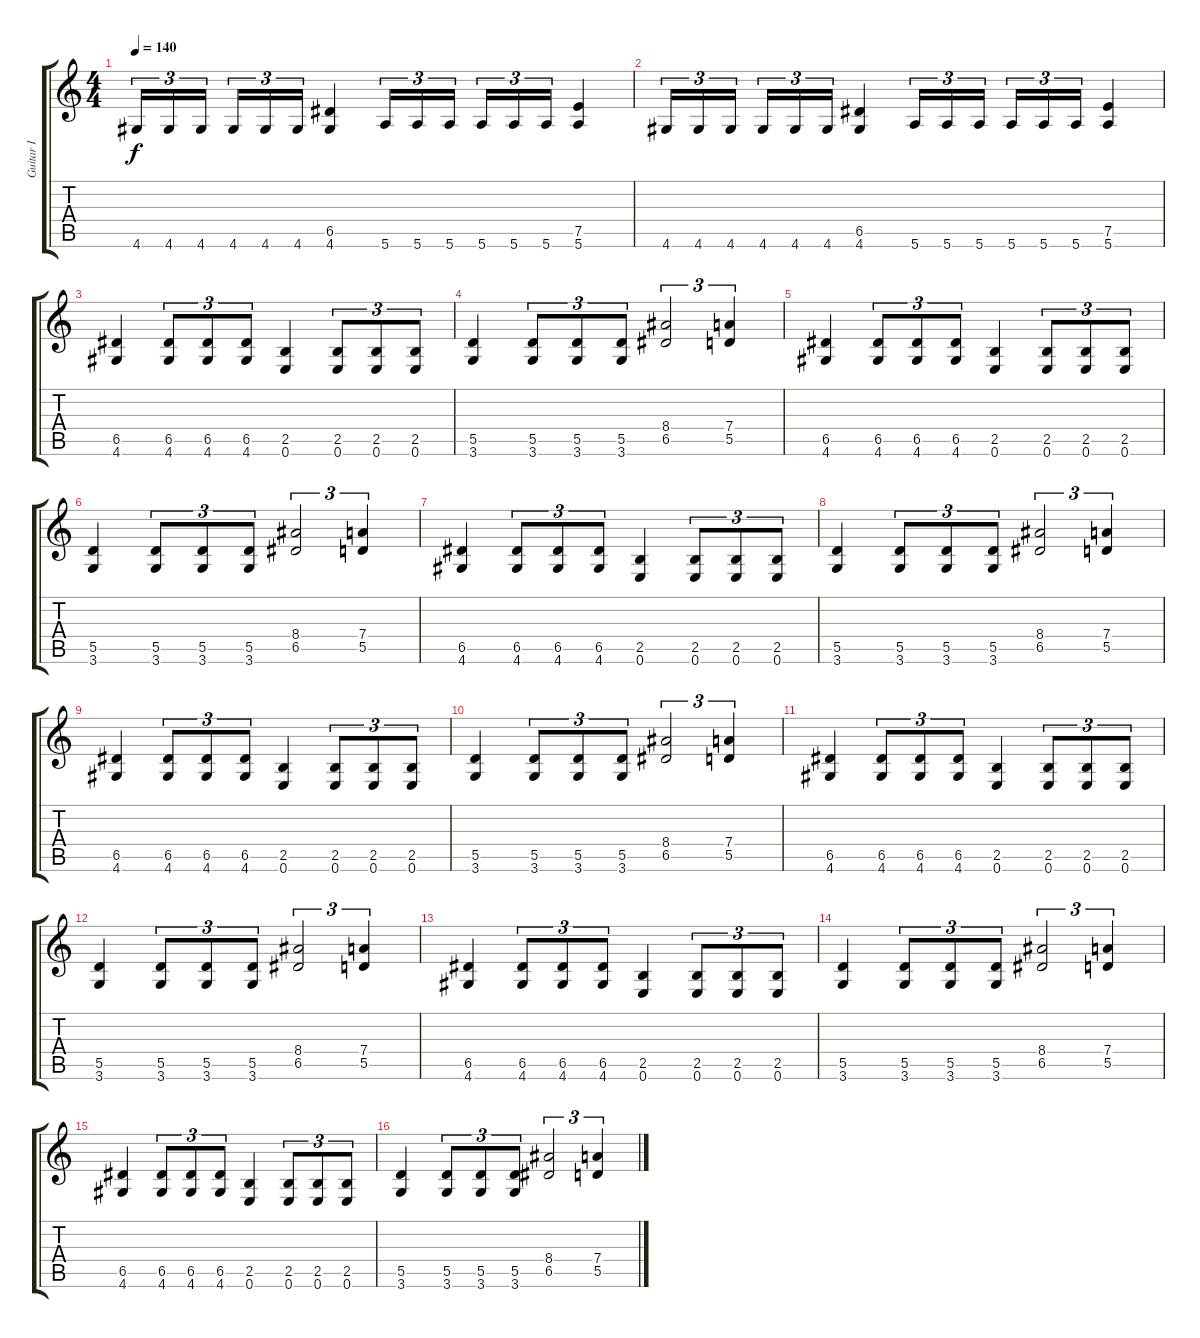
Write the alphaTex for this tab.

\track ("Guitar I" "Guitar I") {instrument distortionguitar}
\staff {score tabs}
\tuning (E4 B3 G3 D3 A2 E2) {hide}
\ts (4 4)
\tempo 140
\clef g2
\ks c
4.6.16{tu (3 2) dy f} 4.6.16{tu (3 2)} 4.6.16{tu (3 2)} 4.6.16{tu (3 2)} 4.6.16{tu (3 2)} 4.6.16{tu (3 2)} (6.5 4.6).4 5.6.16{tu (3 2)} 5.6.16{tu (3 2)} 5.6.16{tu (3 2)} 5.6.16{tu (3 2)} 5.6.16{tu (3 2)} 5.6.16{tu (3 2)} (7.5 5.6).4 |
4.6.16{tu (3 2)} 4.6.16{tu (3 2)} 4.6.16{tu (3 2)} 4.6.16{tu (3 2)} 4.6.16{tu (3 2)} 4.6.16{tu (3 2)} (6.5 4.6).4 5.6.16{tu (3 2)} 5.6.16{tu (3 2)} 5.6.16{tu (3 2)} 5.6.16{tu (3 2)} 5.6.16{tu (3 2)} 5.6.16{tu (3 2)} (7.5 5.6).4 |
(6.5 4.6).4 (6.5 4.6).8{tu (3 2)} (6.5 4.6).8{tu (3 2)} (6.5 4.6).8{tu (3 2)} (2.5 0.6).4 (2.5 0.6).8{tu (3 2)} (2.5 0.6).8{tu (3 2)} (2.5 0.6).8{tu (3 2)} |
(5.5 3.6).4 (5.5 3.6).8{tu (3 2)} (5.5 3.6).8{tu (3 2)} (5.5 3.6).8{tu (3 2)} (8.4 6.5).2{tu (3 2)} (7.4 5.5).4{tu (3 2)} |
(6.5 4.6).4 (6.5 4.6).8{tu (3 2)} (6.5 4.6).8{tu (3 2)} (6.5 4.6).8{tu (3 2)} (2.5 0.6).4 (2.5 0.6).8{tu (3 2)} (2.5 0.6).8{tu (3 2)} (2.5 0.6).8{tu (3 2)} |
(5.5 3.6).4 (5.5 3.6).8{tu (3 2)} (5.5 3.6).8{tu (3 2)} (5.5 3.6).8{tu (3 2)} (8.4 6.5).2{tu (3 2)} (7.4 5.5).4{tu (3 2)} |
(6.5 4.6).4 (6.5 4.6).8{tu (3 2)} (6.5 4.6).8{tu (3 2)} (6.5 4.6).8{tu (3 2)} (2.5 0.6).4 (2.5 0.6).8{tu (3 2)} (2.5 0.6).8{tu (3 2)} (2.5 0.6).8{tu (3 2)} |
(5.5 3.6).4 (5.5 3.6).8{tu (3 2)} (5.5 3.6).8{tu (3 2)} (5.5 3.6).8{tu (3 2)} (8.4 6.5).2{tu (3 2)} (7.4 5.5).4{tu (3 2)} |
(6.5 4.6).4 (6.5 4.6).8{tu (3 2)} (6.5 4.6).8{tu (3 2)} (6.5 4.6).8{tu (3 2)} (2.5 0.6).4 (2.5 0.6).8{tu (3 2)} (2.5 0.6).8{tu (3 2)} (2.5 0.6).8{tu (3 2)} |
(5.5 3.6).4 (5.5 3.6).8{tu (3 2)} (5.5 3.6).8{tu (3 2)} (5.5 3.6).8{tu (3 2)} (8.4 6.5).2{tu (3 2)} (7.4 5.5).4{tu (3 2)} |
(6.5 4.6).4 (6.5 4.6).8{tu (3 2)} (6.5 4.6).8{tu (3 2)} (6.5 4.6).8{tu (3 2)} (2.5 0.6).4 (2.5 0.6).8{tu (3 2)} (2.5 0.6).8{tu (3 2)} (2.5 0.6).8{tu (3 2)} |
(5.5 3.6).4 (5.5 3.6).8{tu (3 2)} (5.5 3.6).8{tu (3 2)} (5.5 3.6).8{tu (3 2)} (8.4 6.5).2{tu (3 2)} (7.4 5.5).4{tu (3 2)} |
(6.5 4.6).4 (6.5 4.6).8{tu (3 2)} (6.5 4.6).8{tu (3 2)} (6.5 4.6).8{tu (3 2)} (2.5 0.6).4 (2.5 0.6).8{tu (3 2)} (2.5 0.6).8{tu (3 2)} (2.5 0.6).8{tu (3 2)} |
(5.5 3.6).4 (5.5 3.6).8{tu (3 2)} (5.5 3.6).8{tu (3 2)} (5.5 3.6).8{tu (3 2)} (8.4 6.5).2{tu (3 2)} (7.4 5.5).4{tu (3 2)} |
(6.5 4.6).4 (6.5 4.6).8{tu (3 2)} (6.5 4.6).8{tu (3 2)} (6.5 4.6).8{tu (3 2)} (2.5 0.6).4 (2.5 0.6).8{tu (3 2)} (2.5 0.6).8{tu (3 2)} (2.5 0.6).8{tu (3 2)} |
(5.5 3.6).4 (5.5 3.6).8{tu (3 2)} (5.5 3.6).8{tu (3 2)} (5.5 3.6).8{tu (3 2)} (8.4 6.5).2{tu (3 2)} (7.4 5.5).4{tu (3 2)}
